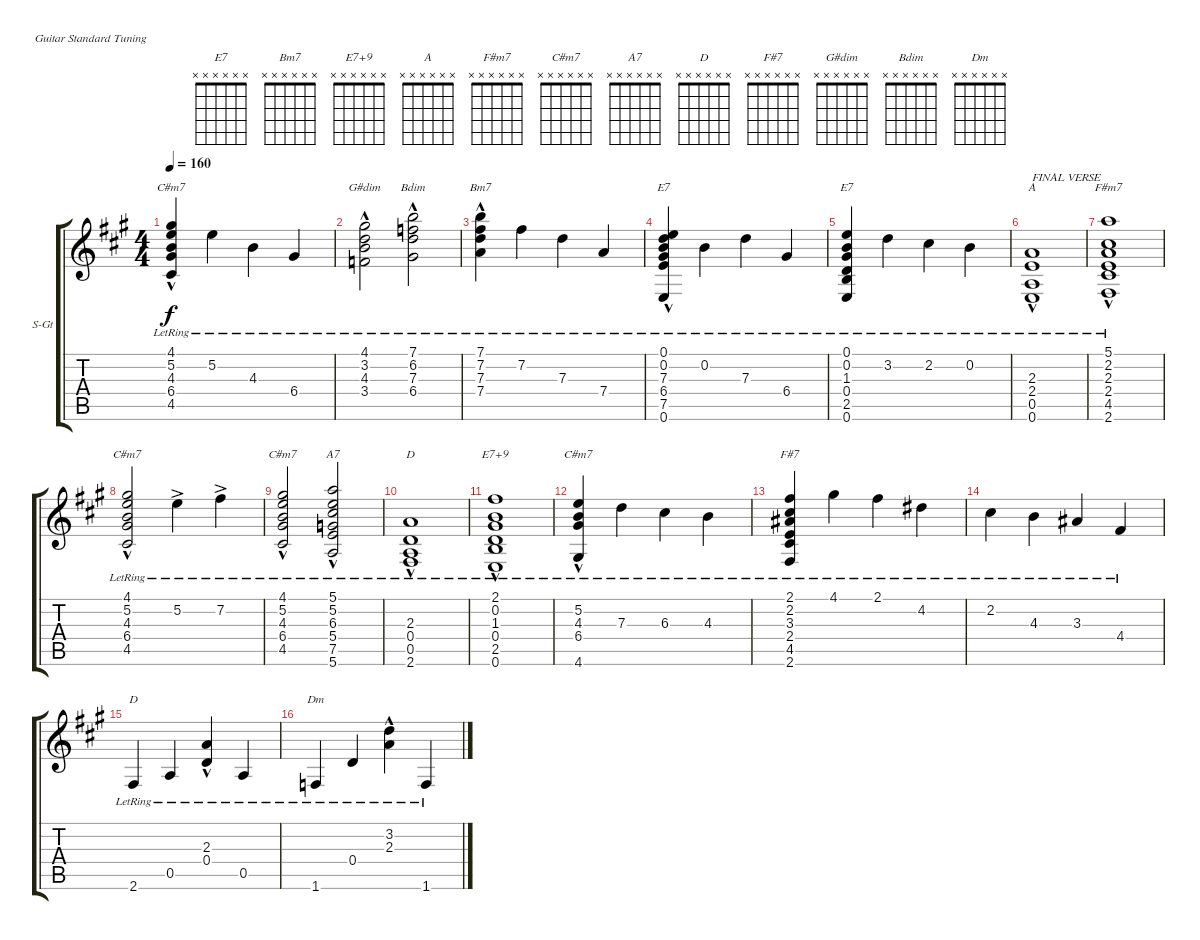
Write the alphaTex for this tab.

\bracketExtendMode groupsimilarinstruments
\firstSystemTrackNameOrientation horizontal
\otherSystemsTrackNameOrientation horizontal
\track ("Track 1" "S-Gt") {instrument acousticguitarsteel}
\staff {score tabs}
\tuning (E4 B3 G3 D3 A2 E2)
\chord ("E7" x x x x x x)
\chord ("Bm7" x x x x x x)
\chord ("E7+9" x x x x x x)
\chord ("A" x x x x x x)
\chord ("F#m7" x x x x x x)
\chord ("C#m7" x x x x x x)
\chord ("A7" x x x x x x)
\chord ("D" x x x x x x)
\chord ("F#7" x x x x x x)
\chord ("G#dim" x x x x x x)
\chord ("Bdim" x x x x x x)
\chord ("Dm" x x x x x x)
\ts (4 4)
\tempo 160
\clef g2
\ks a
(4.1{hac lr} 5.2{lr} 4.3{lr} 6.4{lr} 4.5{lr}).4{ch "C#m7" dy f} 5.2{lr}.4 4.3{lr}.4 6.4{lr}.4 |
(4.1{hac lr} 3.2{lr} 4.3{lr} 3.4{lr}).2{ch "G#dim"} (7.1{hac lr} 6.2{lr} 7.3{lr} 6.4{lr}).2{ch "Bdim"} |
(7.1{hac lr} 7.2{lr} 7.3{lr} 7.4{lr}).4{ch "Bm7"} 7.2{lr}.4 7.3{lr}.4 7.4{lr}.4 |
(0.1{hac lr} 0.2{lr} 7.3{lr} 6.4{lr} 7.5{lr} 0.6{lr}).4{ch "E7"} 0.2{lr}.4 7.3{lr}.4 6.4{lr}.4 |
(0.1{lr} 0.2{lr} 1.3{lr} 0.4{lr} 2.5{lr} 0.6{lr}).4{ch "E7"} 3.2{lr}.4 2.2{lr}.4 0.2{lr}.4 |
(2.3{hac lr} 2.4{lr} 0.5{lr} 0.6{lr}).1{ch "A" txt "FINAL VERSE"} |
(5.1{hac lr} 2.2{lr} 2.3{lr} 2.4{lr} 4.5{lr} 2.6{lr}).1{ch "F#m7"} |
(4.1{hac lr} 5.2{lr} 4.3{lr} 6.4{lr} 4.5{lr}).2{ch "C#m7"} 5.2{ac lr}.4 7.2{ac lr}.4 |
(4.1{hac lr} 5.2{lr} 4.3{lr} 6.4{lr} 4.5{lr}).2{ch "C#m7"} (5.1{hac lr} 5.2{lr} 6.3{lr} 5.4{lr} 7.5{lr} 5.6{lr}).2{ch "A7"} |
(2.3{hac lr} 0.4{lr} 0.5{lr} 2.6{lr}).1{ch "D"} |
(2.1{hac lr} 0.2{lr} 1.3{lr} 0.4{lr} 2.5{lr} 0.6{lr}).1{ch "E7+9"} |
(5.2{hac lr} 4.3{lr} 6.4{lr} 4.6{lr}).4{ch "C#m7"} 7.3{lr}.4 6.3{lr}.4 4.3{lr}.4 |
(2.1{lr} 2.2{lr} 3.3{lr} 2.4{lr} 4.5{lr} 2.6{lr}).4{ch "F#7"} 4.1{lr}.4 2.1{lr}.4 4.2{lr}.4 |
2.2{lr}.4 4.3{lr}.4 3.3{lr}.4 4.4{lr}.4 |
2.6{lr}.4{ch "D"} 0.5{lr}.4 (2.3{hac lr} 0.4{lr}).4 0.5{lr}.4 |
1.6{lr}.4{ch "Dm"} 0.4{lr}.4 (3.2{hac lr} 2.3{lr}).4 1.6{lr}.4
